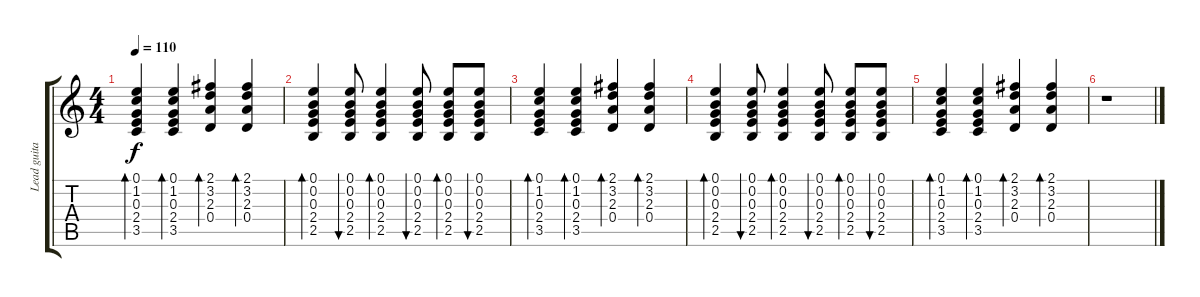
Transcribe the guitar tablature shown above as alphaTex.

\track ("Lead guitar" "Lead guita") {instrument acousticguitarsteel}
\staff {score tabs}
\tuning (E4 B3 G3 D3 A2 E2) {hide}
\ts (4 4)
\tempo 110
\clef g2
\ks c
(0.1 1.2 0.3 2.4 3.5).4{bd 60 dy f} (0.1 1.2 0.3 2.4 3.5).4{bd 60} (2.1 3.2 2.3 0.4).4{bd 60} (2.1 3.2 2.3 0.4).4{bd 60} |
(0.1 0.2 0.3 2.4 2.5).4{bd 60} (0.1 0.2 0.3 2.4 2.5).8{bu 60} (0.1 0.2 0.3 2.4 2.5).4{bd 60} (0.1 0.2 0.3 2.4 2.5).8{bu 60} (0.1 0.2 0.3 2.4 2.5).8{bd 60} (0.1 0.2 0.3 2.4 2.5).8{bu 60} |
(0.1 1.2 0.3 2.4 3.5).4{bd 60} (0.1 1.2 0.3 2.4 3.5).4{bd 60} (2.1 3.2 2.3 0.4).4{bd 60} (2.1 3.2 2.3 0.4).4{bd 60} |
(0.1 0.2 0.3 2.4 2.5).4{bd 60} (0.1 0.2 0.3 2.4 2.5).8{bu 60} (0.1 0.2 0.3 2.4 2.5).4{bd 60} (0.1 0.2 0.3 2.4 2.5).8{bu 60} (0.1 0.2 0.3 2.4 2.5).8{bd 60} (0.1 0.2 0.3 2.4 2.5).8{bu 60} |
(0.1 1.2 0.3 2.4 3.5).4{bd 60} (0.1 1.2 0.3 2.4 3.5).4{bd 60} (2.1 3.2 2.3 0.4).4{bd 60} (2.1 3.2 2.3 0.4).4{bd 60} |
r.1
